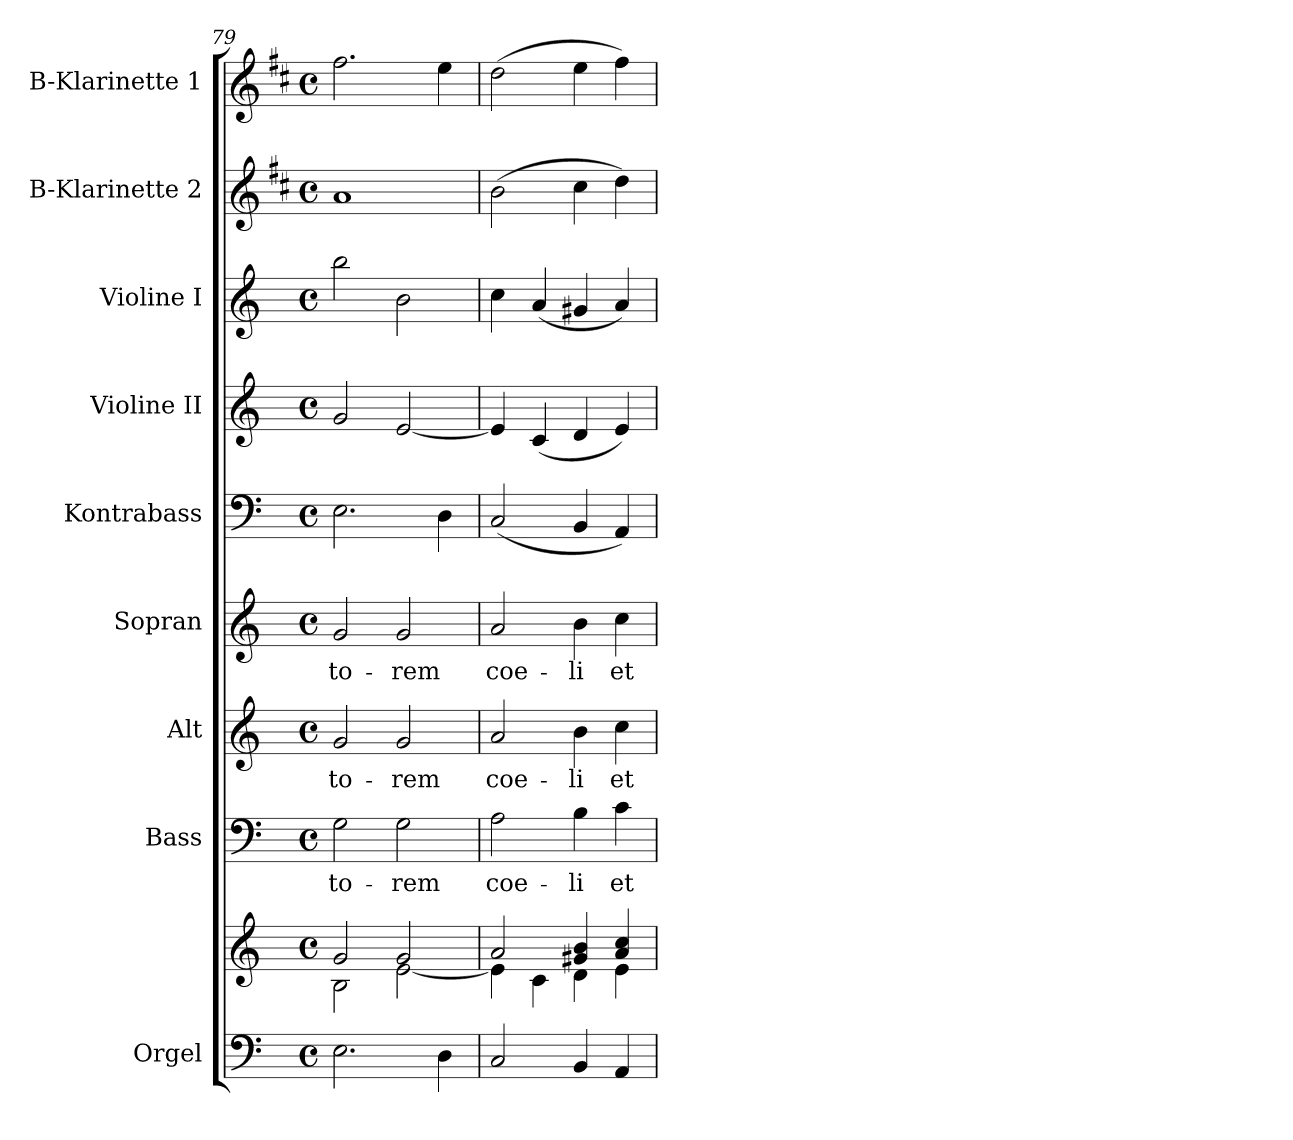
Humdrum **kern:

**kern	**kern	**kern	**text	**kern	**text	**kern	**text	**kern	**kern	**kern	**kern	**kern
*part9	*part9	*part8	*part8	*part7	*part7	*part6	*part6	*part5	*part4	*part3	*part2	*part1
*staff10	*staff9	*staff8	*staff8	*staff7	*staff7	*staff6	*staff6	*staff5	*staff4	*staff3	*staff2	*staff1
*I"Orgel	*	*I"Bass	*	*I"Alt	*	*I"Sopran	*	*I"Kontrabass	*I"Violine II	*I"Violine I	*I"B-Klarinette 2	*I"B-Klarinette 1
*I'Org.	*	*I'B.	*	*I'A.	*	*I'S.	*	*I'Kb.	*I'Vl. II	*I'Vl. I	*I'B Kl. 2	*I'B Kl. 1
!!LO:PB:g=z
*clefF4	*clefG2	*clefF4	*	*clefG2	*	*clefG2	*	*clefF4	*clefG2	*clefG2	*clefG2	*clefG2
*	*	*	*	*	*	*	*	*ITrd7c12	*	*	*ITrd1c2	*ITrd1c2
*k[]	*k[]	*k[]	*	*k[]	*	*k[]	*	*k[]	*k[]	*k[]	*k[]	*k[]
*C:	*C:	*C:	*	*C:	*	*C:	*	*C:	*C:	*C:	*C:	*C:
*M4/4	*M4/4	*M4/4	*	*M4/4	*	*M4/4	*	*M4/4	*M4/4	*M4/4	*M4/4	*M4/4
*met(c)	*met(c)	*met(c)	*	*met(c)	*	*met(c)	*	*met(c)	*met(c)	*met(c)	*met(c)	*met(c)
=79	=79	=79	=79	=79	=79	=79	=79	=79	=79	=79	=79	=79
*	*^	*	*	*	*	*	*	*	*	*	*	*
!	!	!	!	!LO:LY:b	!	!LO:LY:b	!	!LO:LY:b	!	!	!	!	!
2.E\	2g/	2B\	2G\	-to-	2g/	-to-	2g/	-to-	2.EE\	2g/	2bb\	1g	2.ee\
!	!	!	!	!LO:LY:b	!	!LO:LY:b	!	!LO:LY:b	!	!	!	!	!
.	2g/	[<2e\	2G\	-rem	2g/	-rem	2g/	-rem	.	[2e/	2b\	.	.
4D\	.	.	.	.	.	.	.	.	4DD\	.	.	.	4dd\
=80	=80	=80	=80	=80	=80	=80	=80	=80	=80	=80	=80	=80	=80
!	!	!	!	!LO:LY:b	!	!LO:LY:b	!	!LO:LY:b	!	!	!	!	!
2C/	2a/	4e\]	2A\	coe-	2a/	coe-	2a/	coe-	(<2CC/	4e/]	4cc\	(>2a\	(>2cc\
.	.	4c\	.	.	.	.	.	.	.	(<4c/	(<4a/	.	.
!	!	!	!	!LO:LY:b	!	!LO:LY:b	!	!LO:LY:b	!	!	!	!	!
4BB/	4g#X/ 4b/	4d\	4B\	-li	4b\	-li	4b\	-li	4BBB/	4d/	4g#X/	4b\	4dd\
!	!	!	!	!LO:LY:b	!	!LO:LY:b	!	!LO:LY:b	!	!	!	!	!
4AA/	4a/ 4cc/	4e\	4c\	et	4cc\	et	4cc\	et	4AAA/)	4e/)	4a/)	4cc\)	4ee\)
*	*v	*v	*	*	*	*	*	*	*	*	*	*	*
=	=	=	=	=	=	=	=	=	=	=	=	=
*-	*-	*-	*-	*-	*-	*-	*-	*-	*-	*-	*-	*-
